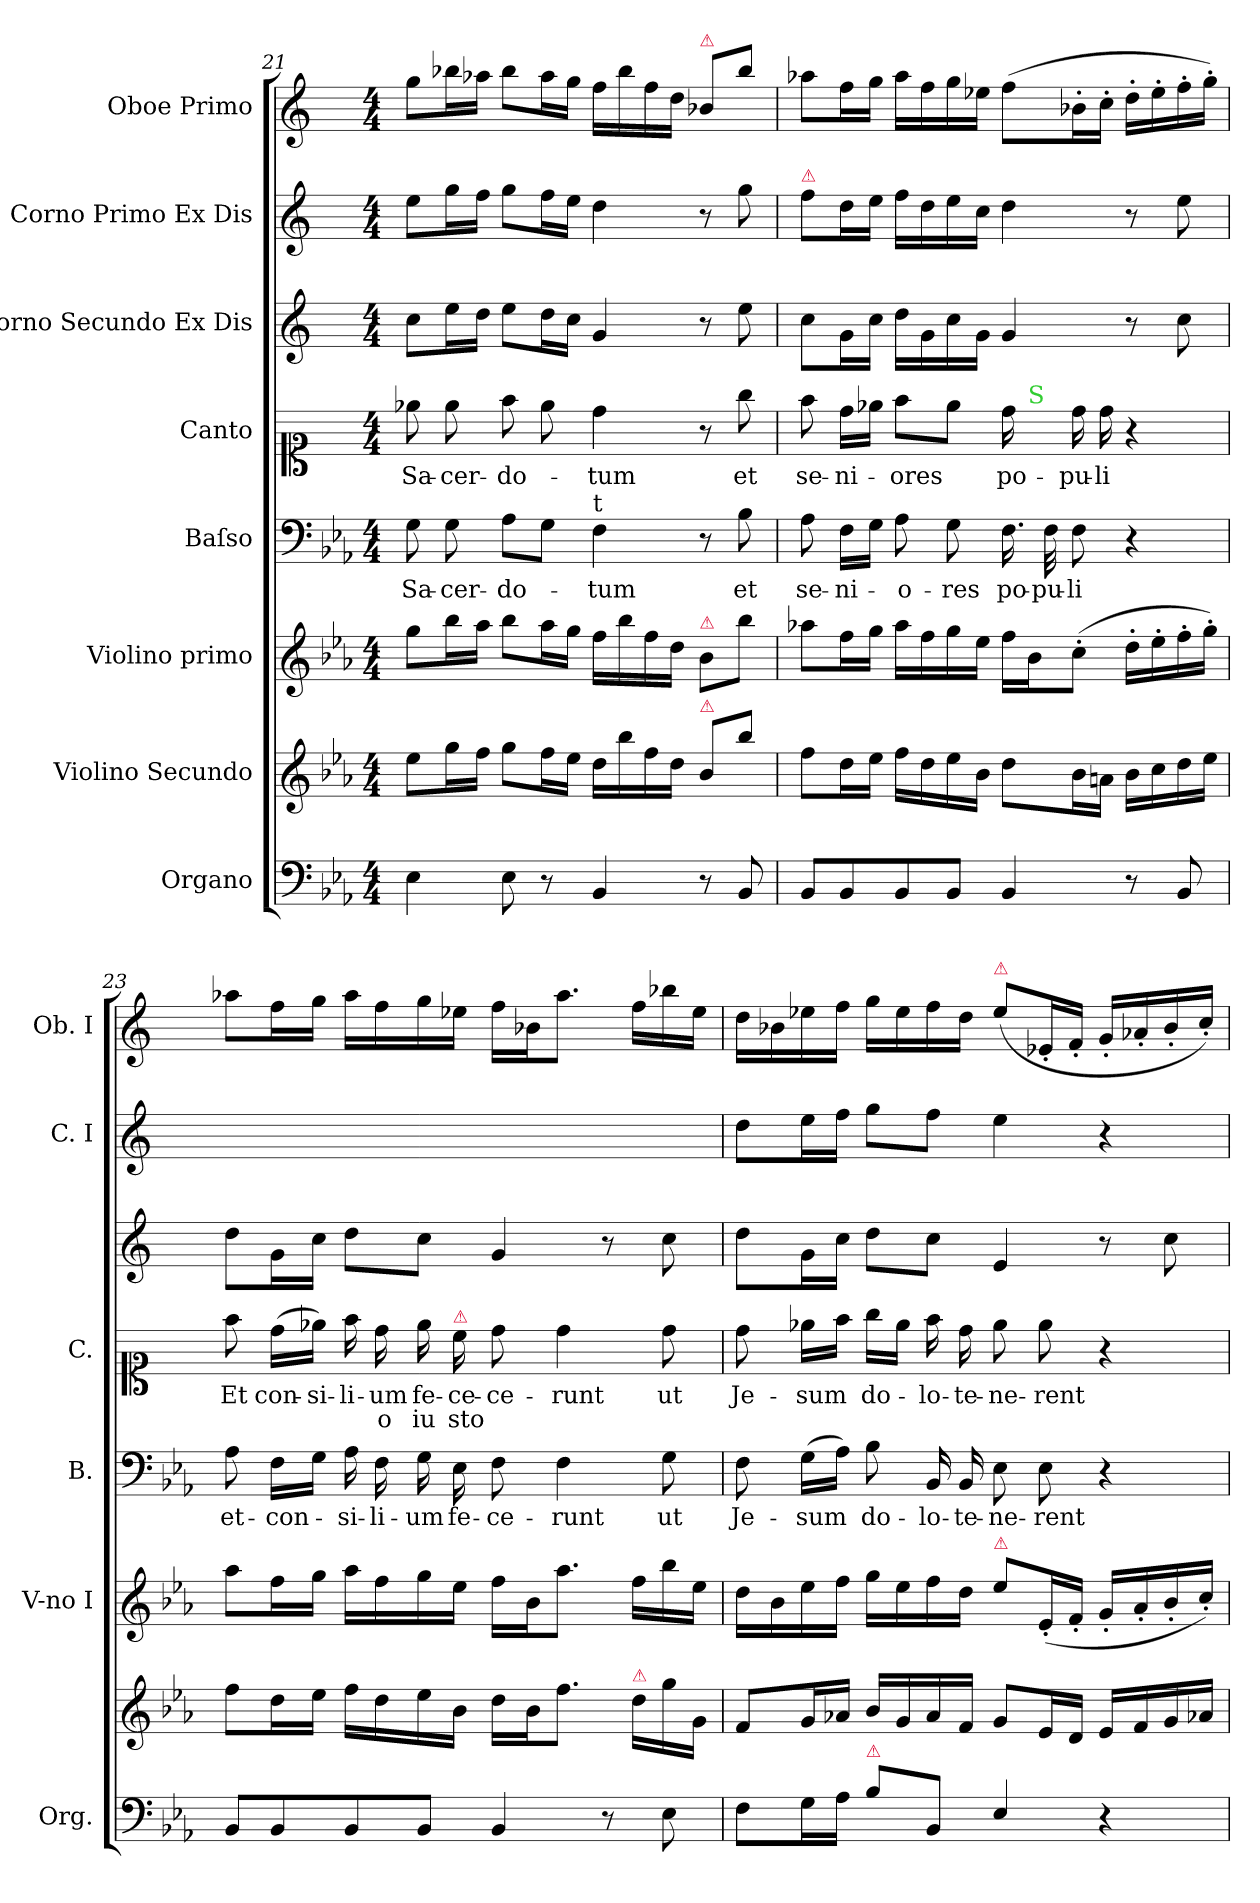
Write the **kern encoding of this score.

**kern	**kern	**kern	**kern	**text	**kern	**text	**text	**kern	**kern	**kern
*part8	*part7	*part6	*part5	*part5	*part4	*part4	*part4	*part3	*part2	*part1
*staff8	*staff7	*staff6	*staff5	*staff5	*staff4	*staff4	*staff4	*staff3	*staff2	*staff1
*I"Organo	*I"Violino Secundo	*I"Violino primo	*I"Baſso	*	*I"Canto	*	*	*I"Corno Secundo Ex Dis	*I"Corno Primo Ex Dis	*I"Oboe Primo
*I'Org.	*	*I'V-no I	*I'B.	*	*I'C.	*	*	*	*I'C. I	*I'Ob. I
*clefF4	*clefG2	*clefG2	*clefF4	*	*clefC1	*	*	*clefG2	*clefG2	*clefG2
*	*	*	*	*	*	*	*	*ITrd5c9	*ITrd5c9	*
*k[b-e-a-]	*k[b-e-a-]	*k[b-e-a-]	*k[b-e-a-]	*	*	*	*	*k[b-e-a-]	*k[b-e-a-]	*
*M4/4	*M4/4	*M4/4	*M4/4	*	*M4/4	*	*	*M4/4	*M4/4	*M4/4
=21	=21	=21	=21	=21	=21	=21	=21	=21	=21	=21
4E-\	8ee-\L	8gg\L	8G\	Sa-	8ee-\	Sa-	.	8e-\L	8g\L	8gg\L
.	16gg\L	16bb-\L	8G\	-cer-	8ee-\	-cer-	.	16g\L	16b-\L	16bb-\L
.	16ff\JJ	16aa-\JJ	.	.	.	.	.	16f\JJ	16a-\JJ	16aa-\JJ
8E-\	8gg\L	8bb-\L	8A-\L	-do-	8ff\	-do-	.	8g\L	8b-\L	8bb-\L
8r	16ff\L	16aa-\L	8G\J	.	8ee-\	.	.	16f\L	16a-\L	16aa-\L
.	16ee-\JJ	16gg\JJ	.	.	.	.	.	16e-\JJ	16g\JJ	16gg\JJ
!	!	!	!LO:TX:a:t=t	!	!	!	!	!	!	!
4BB-/	16dd\LL	16ff\LL	4F\	-tum	4dd\	-tum	.	4B-/	4f\	16ff\LL
.	16bb-\	16bb-\	.	.	.	.	.	.	.	16bb-\
.	16ff\	16ff\	.	.	.	.	.	.	.	16ff\
.	16dd\JJ	16dd\JJ	.	.	.	.	.	.	.	16dd\JJ
!	!	!	!	!	!	!	!	!	!	!LO:TX:a:color=crimson:t=⚠
!	!	!LO:TX:a:color=crimson:t=⚠	!	!	!	!	!	!	!	!
!	!LO:TX:a:color=crimson:t=⚠	!	!	!	!	!	!	!	!	!
8r	8b-/L	8b-\L	8r	.	8r	.	.	8r	8r	8b-/L
8BB-/	8bb-\J	8bb-\J	8B-\	et	8gg\	et	.	8g\	8b-\	8bb-\J
=22	=22	=22	=22	=22	=22	=22	=22	=22	=22	=22
!	!	!	!	!	!	!	!	!	!LO:TX:a:color=crimson:t=⚠	!
8BB-/L	8ff\L	8aa-X\L	8A-\	se-	8ff\	se-	.	8e-\L	8a-\L	8aa-X\L
8BB-/	16dd\L	16ff\L	16F\LL	-ni-	16dd\LL	-ni-	.	16B-\L	16f\L	16ff\L
.	16ee-\JJ	16gg\JJ	16G\JJ	.	16ee-\JJ	.	.	16e-\JJ	16g\JJ	16gg\JJ
8BB-/	16ff\LL	16aa-\LL	8A-\	-o-	8ff\L	-ores	.	16f\LL	16a-\LL	16aa-\LL
.	16dd\	16ff\	.	.	.	.	.	16B-\	16f\	16ff\
8BB-/J	16ee-\	16gg\	8G\	-res	8ee-\J	.	.	16e-\	16g\	16gg\
.	16b-\JJ	16ee-\JJ	.	.	.	.	.	16B-\JJ	16e-\JJ	16ee-\JJ
4BB-/	8dd\L	16ff\LL	16.F\	po-	16dd\	po-	.	4B-/	4f\	(8ff\L
!	!	!	!	!	!LO:TX:a:color=limegreen:t=S	!	!	!	!	!
.	.	16b-\J	.	.	16ryy	.	.	.	.	.
.	.	.	32F\	-pu-	.	.	.	.	.	.
.	16b-\L	(8cc'\J	8F\	-li	16dd\	-pu-	.	.	.	16b-'\L
.	16an\JJ	.	.	.	16dd\	-li	.	.	.	16cc'\JJ
8r	16b-\LL	16dd'\LL	4r	.	4r	.	.	8r	8r	16dd'\LL
.	16cc\	16ee-'\	.	.	.	.	.	.	.	16ee-'\
8BB-/	16dd\	16ff'\	.	.	.	.	.	8e-\	8g\	16ff'\
.	16ee-\JJ	16gg'\JJ)	.	.	.	.	.	.	.	16gg'\JJ)
=23	=23	=23	=23	=23	=23	=23	=23	=23	=23	=23
8BB-/L	8ff\L	8aa-\L	8A-\	et-	8ff\	Et	.	8f\L	8a-\Lyy	8aa-\L
8BB-/	16dd\L	16ff\L	16F\LL	-con-	(16dd\LL	con-	.	16B-\L	16f\Lyy	16ff\L
.	16ee-\JJ	16gg\JJ	16G\JJ	.	16ee-\JJ)	-si-	.	16e-\JJ	16g\JJyy	16gg\JJ
8BB-/	16ff\LL	16aa-\LL	16A-\	-si-	16ff\	-li-	.	8f\L	16a-\LLyy	16aa-\LL
.	16dd\	16ff\	16F\	-li-	16dd\	-um	o	.	16f\yy	16ff\
8BB-/J	16ee-\	16gg\	16G\	-um	16ee-\	fe-	iu	8e-\J	16g\yy	16gg\
!	!	!	!	!	!LO:TX:a:color=crimson:t=⚠	!	!	!	!	!
.	16b-\JJ	16ee-\JJ	16E-\	fe-	16cc\	-ce-	sto	.	16e-\JJyy	16ee-\JJ
4BB-/	16dd\LL	16ff\LL	8F\	-ce-	8dd\	-ce-	.	4B-/	4f\yy	16ff\LL
.	16b-\J	16b-\J	.	.	.	.	.	.	.	16b-\J
.	8.ff\J	8.aa-\J	4F\	-runt	4dd\	-runt	.	.	.	8.aa-\J
8r	.	.	.	.	.	.	.	8r	8ryy	.
!	!LO:TX:a:color=crimson:t=⚠	!	!	!	!	!	!	!	!	!
.	16dd\LL	16ff\LL	.	.	.	.	.	.	.	16ff\LL
8E-\	16gg\	16bb-\	8G\	ut	8dd\	ut	.	8e-\	8g\yy	16bb-\
.	16g/JJ	16ee-\JJ	.	.	.	.	.	.	.	16ee-\JJ
=24	=24	=24	=24	=24	=24	=24	=24	=24	=24	=24
8F\L	8f/L	16dd\LL	8F\	Je-	8dd\	Je-	.	8f\L	8f\L	16dd\LL
.	.	16b-\	.	.	.	.	.	.	.	16b-\
16G\L	16g/L	16ee-\	(16G\LL	-sum	16ee-\LL	-sum	.	16B-\L	16g\L	16ee-\
16A-\JJ	16a-X/JJ	16ff\JJ	16A-\JJ)	.	16ff\JJ	.	.	16e-\JJ	16a-\JJ	16ff\JJ
!LO:TX:a:color=crimson:t=⚠	!	!	!	!	!	!	!	!	!	!
8B-\L	16b-/LL	16gg\LL	8B-\	do-	16gg\LL	do-	.	8f\L	8b-\L	16gg\LL
.	16g/	16ee-\	.	.	16ee-\JJ	.	.	.	.	16ee-\
8BB-/J	16a-/	16ff\	16BB-/	-lo-	16ff\	-lo-	.	8e-\J	8a-\J	16ff\
.	16f/JJ	16dd\JJ	16BB-/	-te-	16dd\	-te-	.	.	.	16dd\JJ
!	!	!	!	!	!	!	!	!	!	!LO:TX:a:color=crimson:t=⚠
!	!	!LO:TX:a:color=crimson:t=⚠	!	!	!	!	!	!	!	!
4E-/	8g/L	8ee-\L	8E-\	-ne-	8ee-\	-ne-	.	4G/	4g\	(8ee-\L
.	16e-/L	(16e-'/L	8E-\	-rent	8ee-\	-rent	.	.	.	16e-'/L
.	16d/JJ	16f'/JJ	.	.	.	.	.	.	.	16f'/JJ
4r	16e-/LL	16g'/LL	4r	.	4r	.	.	8r	4r	16g'/LL
.	16f/	16a-'/	.	.	.	.	.	.	.	16a-'/
.	16g/	16b-'\	.	.	.	.	.	8e-\	.	16b-'\
.	16a-X/JJ	16cc'\JJ)	.	.	.	.	.	.	.	16cc'\JJ)
=	=	=	=	=	=	=	=	=	=	=
*-	*-	*-	*-	*-	*-	*-	*-	*-	*-	*-
